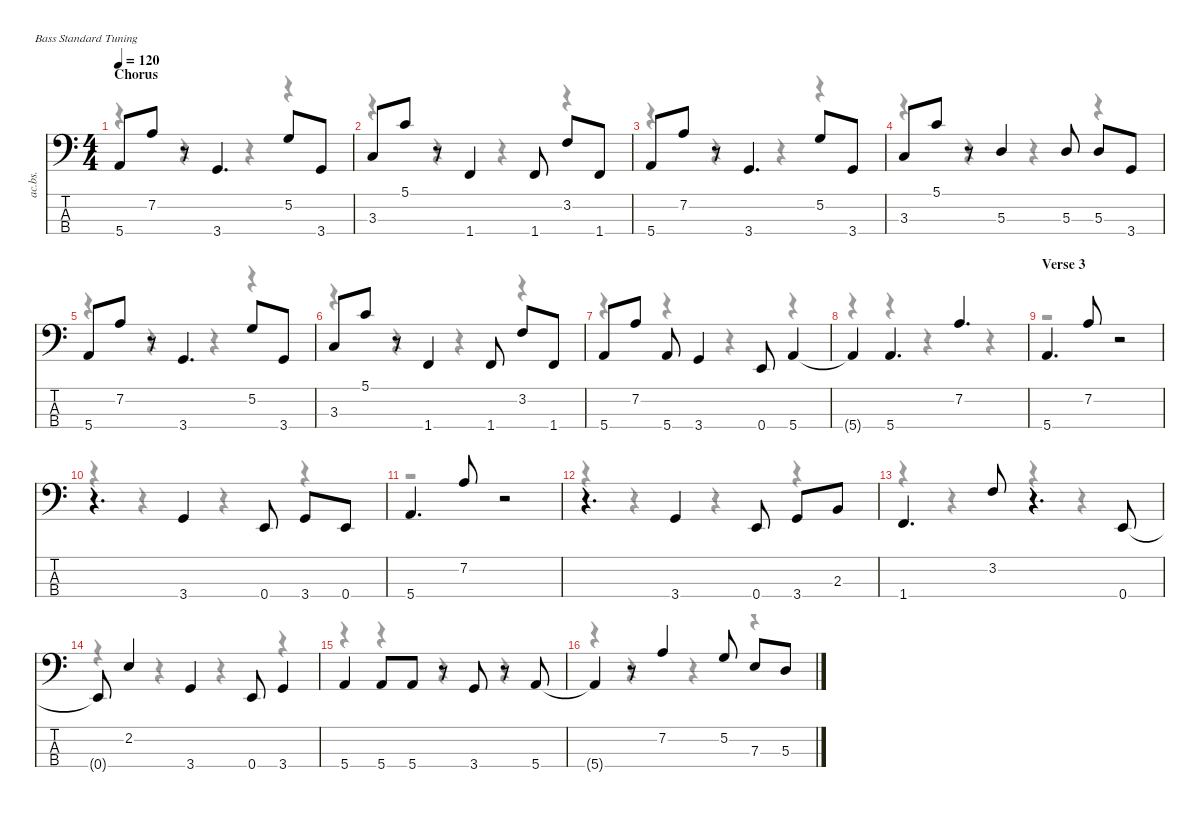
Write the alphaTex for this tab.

\defaultSystemsLayout 4
\hideDynamics
\bracketExtendMode nobrackets
\track ("Bass" "ac.bs.") {instrument acousticbass}
\staff {score tabs}
\tuning (G2 D2 A1 E1)
\voice
\ts (4 4)
\section ("" "Chorus")
\tempo 120
\clef f4
\ks c
5.4.8{dy ff} 7.2.8 r.8 3.4.4{d} 5.2.8 3.4.8 |
3.3.8 5.1.8 r.8 1.4.4 1.4.8 3.2.8 1.4.8 |
5.4.8 7.2.8 r.8 3.4.4{d} 5.2.8 3.4.8 |
3.3.8 5.1.8 r.8 5.3.4 5.3.8 5.3.8 3.4.8 |
5.4.8 7.2.8 r.8 3.4.4{d} 5.2.8 3.4.8 |
3.3.8 5.1.8 r.8 1.4.4 1.4.8 3.2.8 1.4.8 |
5.4.8 7.2.8 5.4.8 3.4.4 0.4.8 5.4.4 |
5.4{t}.4 5.4.4{d} 7.2.4{d} |
\section ("" "Verse 3")
5.4.4{d} 7.2.8 r.2 |
r.4{d} 3.4.4 0.4.8 3.4.8 0.4.8 |
5.4.4{d} 7.2.8 r.2 |
r.4{d} 3.4.4 0.4.8 3.4.8 2.3.8 |
1.4.4{d} 3.2.8 r.4{d} 0.4.8 |
0.4{t}.8 2.2.4 3.4.4 0.4.8 3.4.4 |
5.4.4 5.4.8 5.4.8 r.8 3.4.8 r.8 5.4.8 |
5.4{t}.4 r.8 7.2.4 5.2.8 7.3.8 5.3.8
\voice
\clef f4
\ottava regular
\simile none
\ks c
r.4{dy mf} r.4 r.4 r.4 |
r.4 r.4 r.4 r.4 |
r.4 r.4 r.4 r.4 |
r.4 r.4 r.4 r.4 |
r.4 r.4 r.4 r.4 |
r.4 r.4 r.4 r.4 |
r.4 r.4 r.4 r.4 |
r.4 r.4 r.4 r.4 |
r.1 |
r.4 r.4 r.4 r.4 |
r.1 |
r.4 r.4 r.4 r.4 |
r.4 r.4 r.4 r.4 |
r.4 r.4 r.4 r.4 |
r.4 r.4 r.4 r.4 |
r.4 r.4 r.4 r.4
